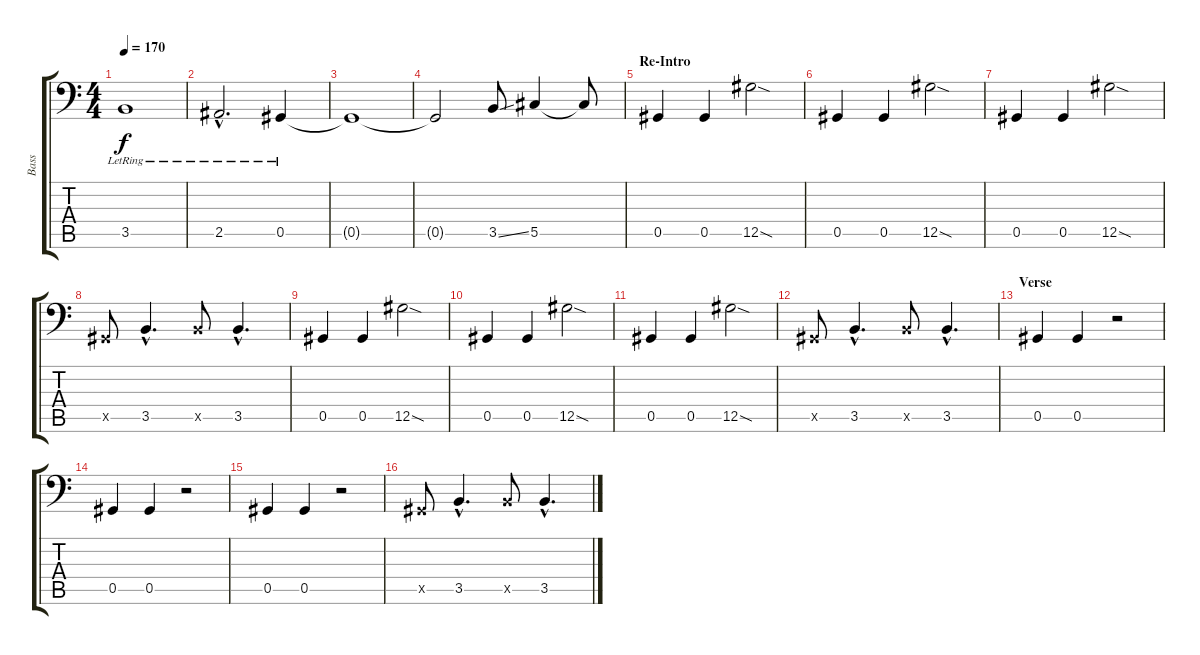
\track ("Bass" "Bass") {instrument electricbassfinger}
\staff {score tabs}
\tuning (Eb3 Bb2 Gb2 Db2 Ab1 Eb1) {hide}
\ts (4 4)
\tempo 170
\clef f4
\ks c
3.5{lr}.1{dy f} |
2.5{hac lr}.2{d} 0.5{lr}.4 |
0.5{t}.1 |
0.5{t}.2 3.5{ss}.8 5.5.4 5.5{t}.8 |
\section ("" "Re-Intro")
0.5.4 0.5.4 12.5{sod}.2 |
0.5.4 0.5.4 12.5{sod}.2 |
0.5.4 0.5.4 12.5{sod}.2 |
0.5{x}.8 3.5{hac}.4{d} 3.5{x}.8 3.5{hac}.4{d} |
0.5.4 0.5.4 12.5{sod}.2 |
0.5.4 0.5.4 12.5{sod}.2 |
0.5.4 0.5.4 12.5{sod}.2 |
0.5{x}.8 3.5{hac}.4{d} 3.5{x}.8 3.5{hac}.4{d} |
\section ("" "Verse")
0.5.4 0.5.4 r.2 |
0.5.4 0.5.4 r.2 |
0.5.4 0.5.4 r.2 |
0.5{x}.8 3.5{hac}.4{d} 3.5{x}.8 3.5{hac}.4{d}
